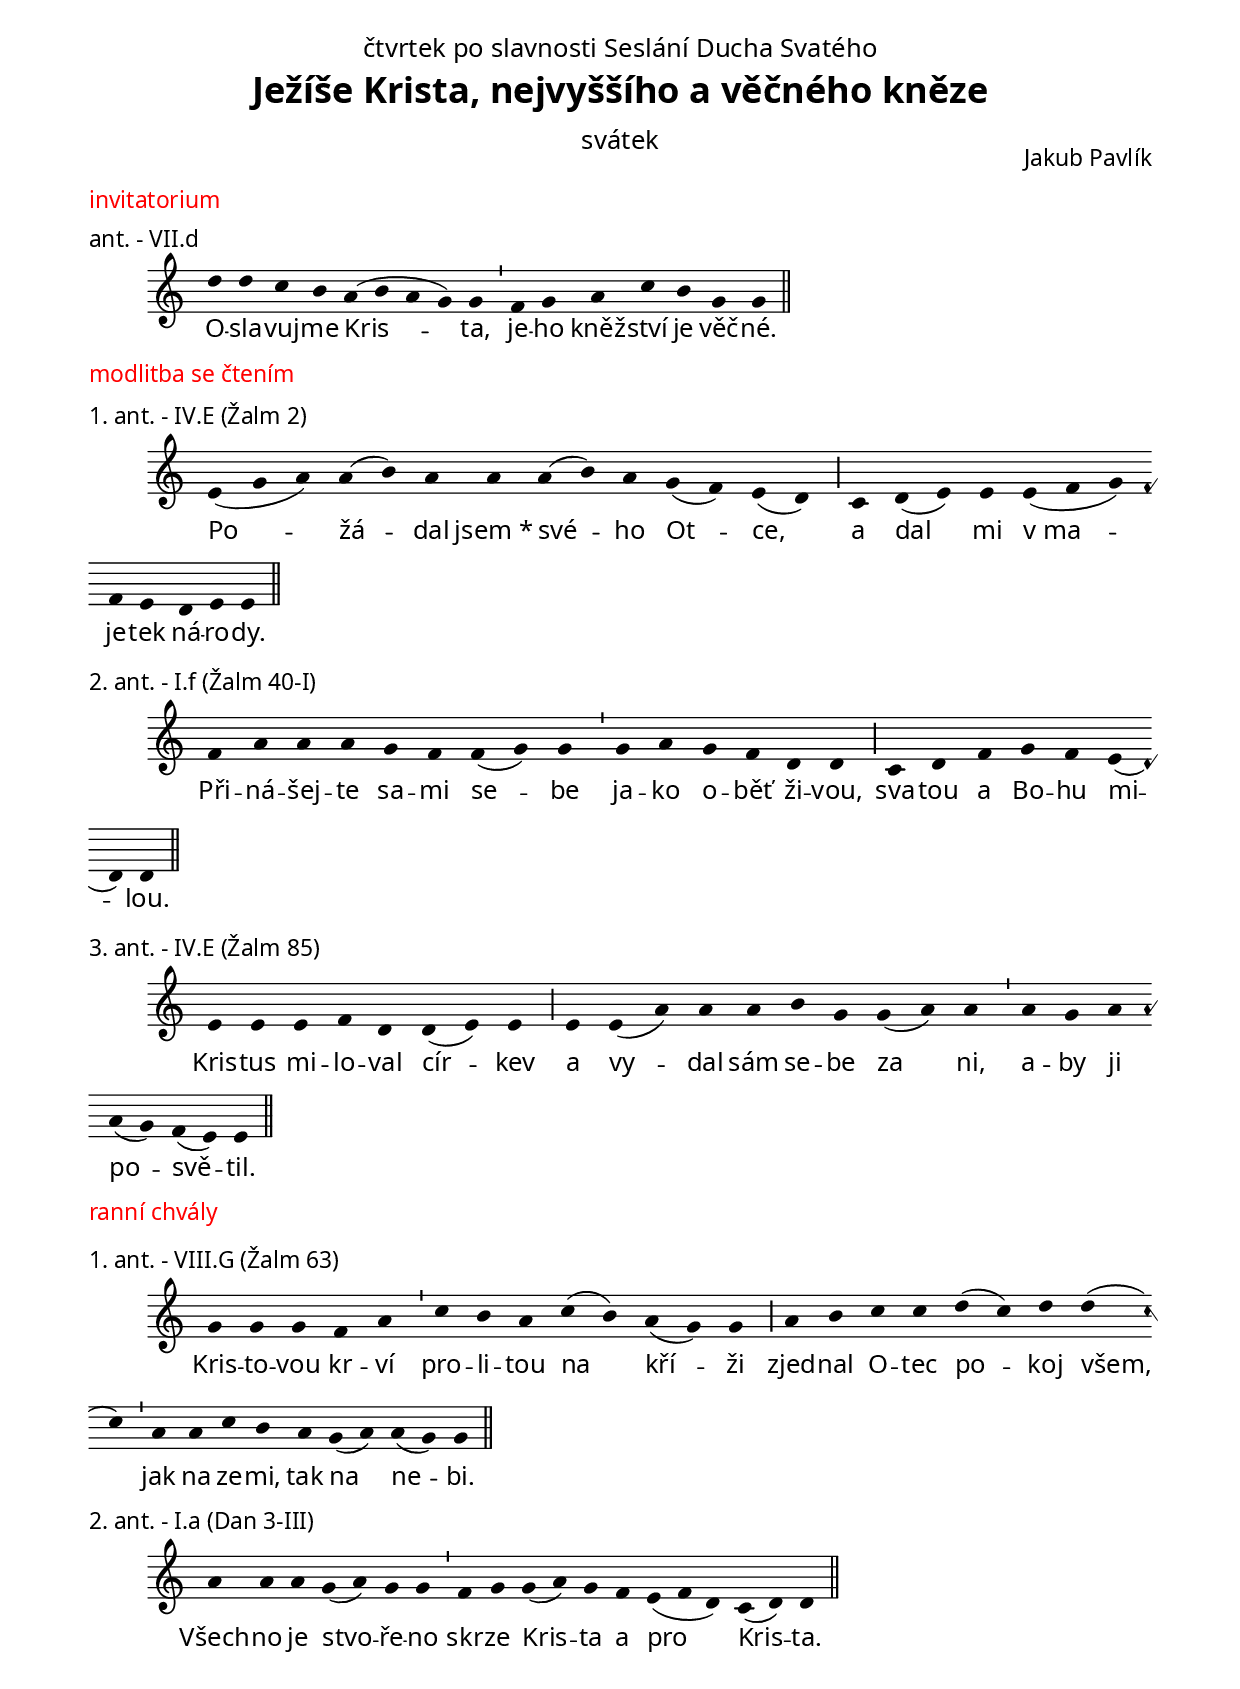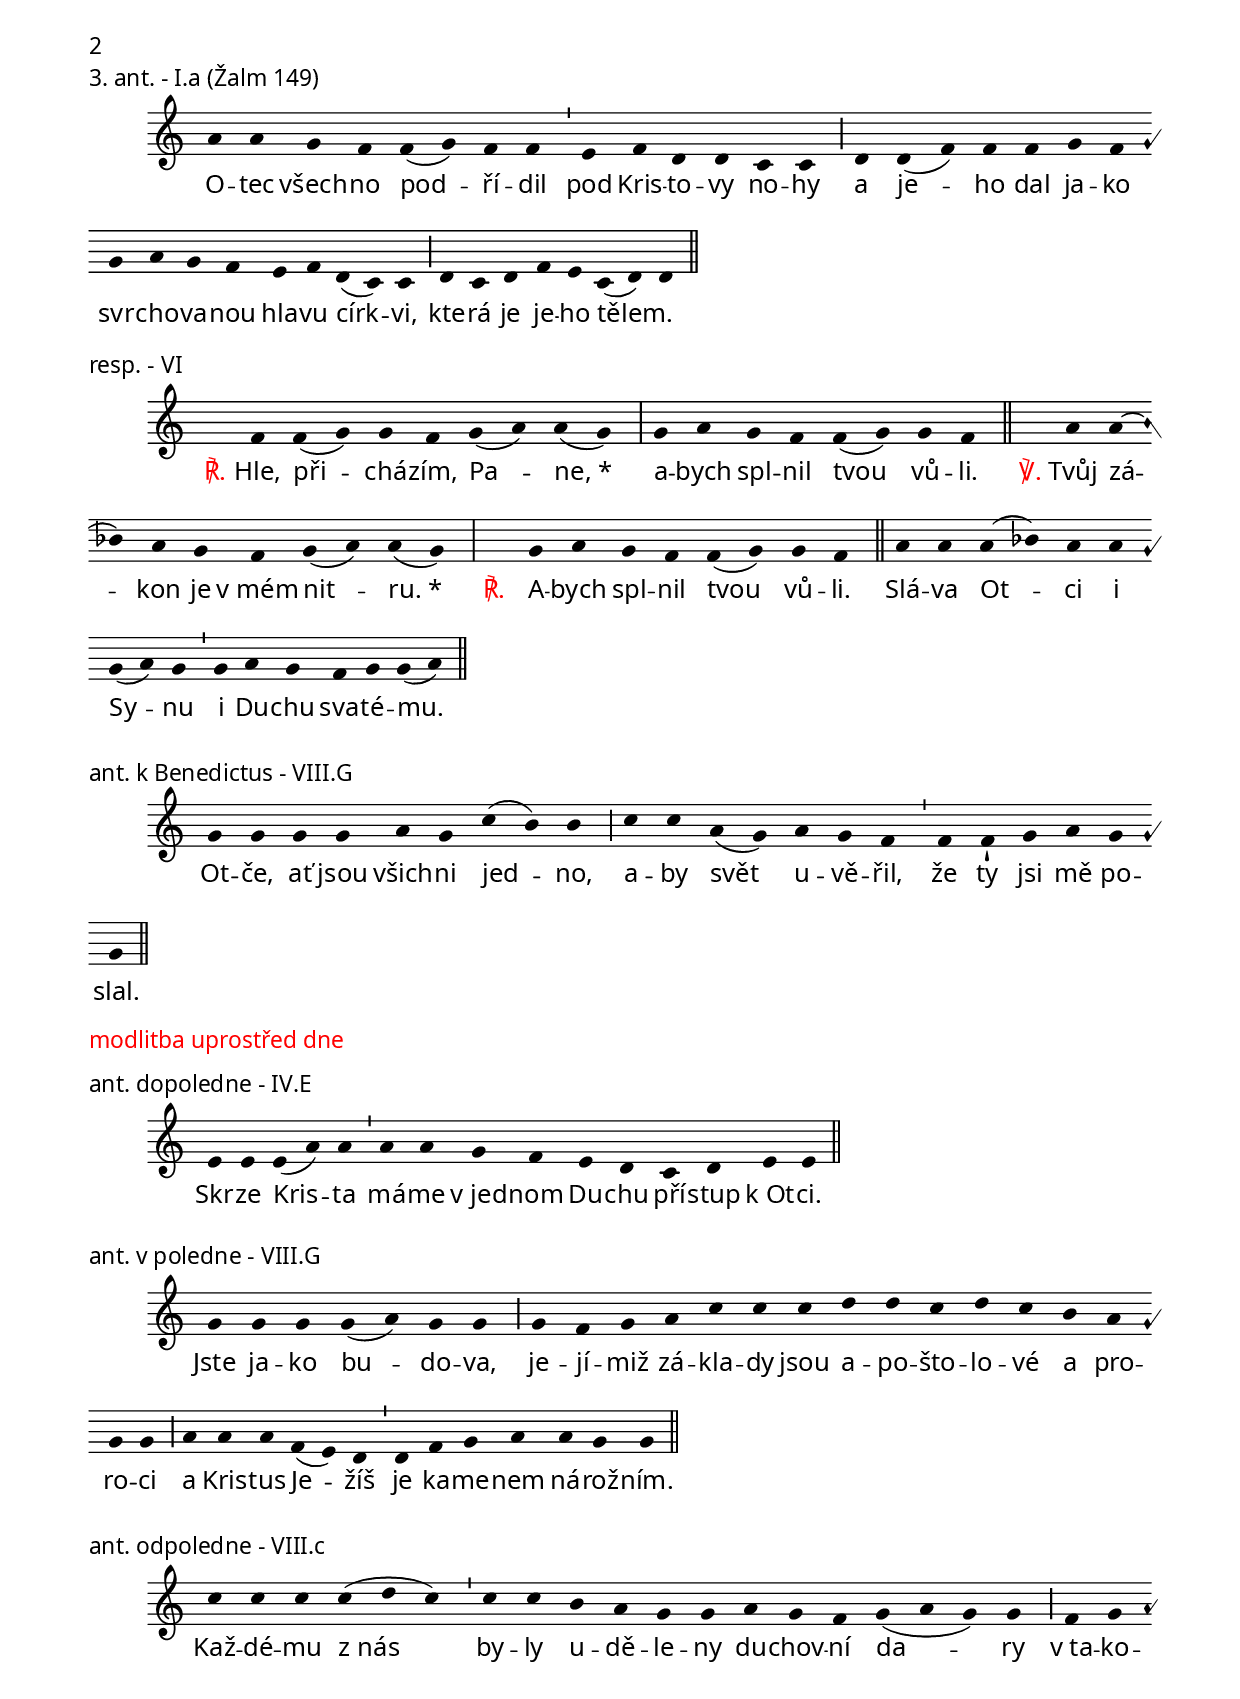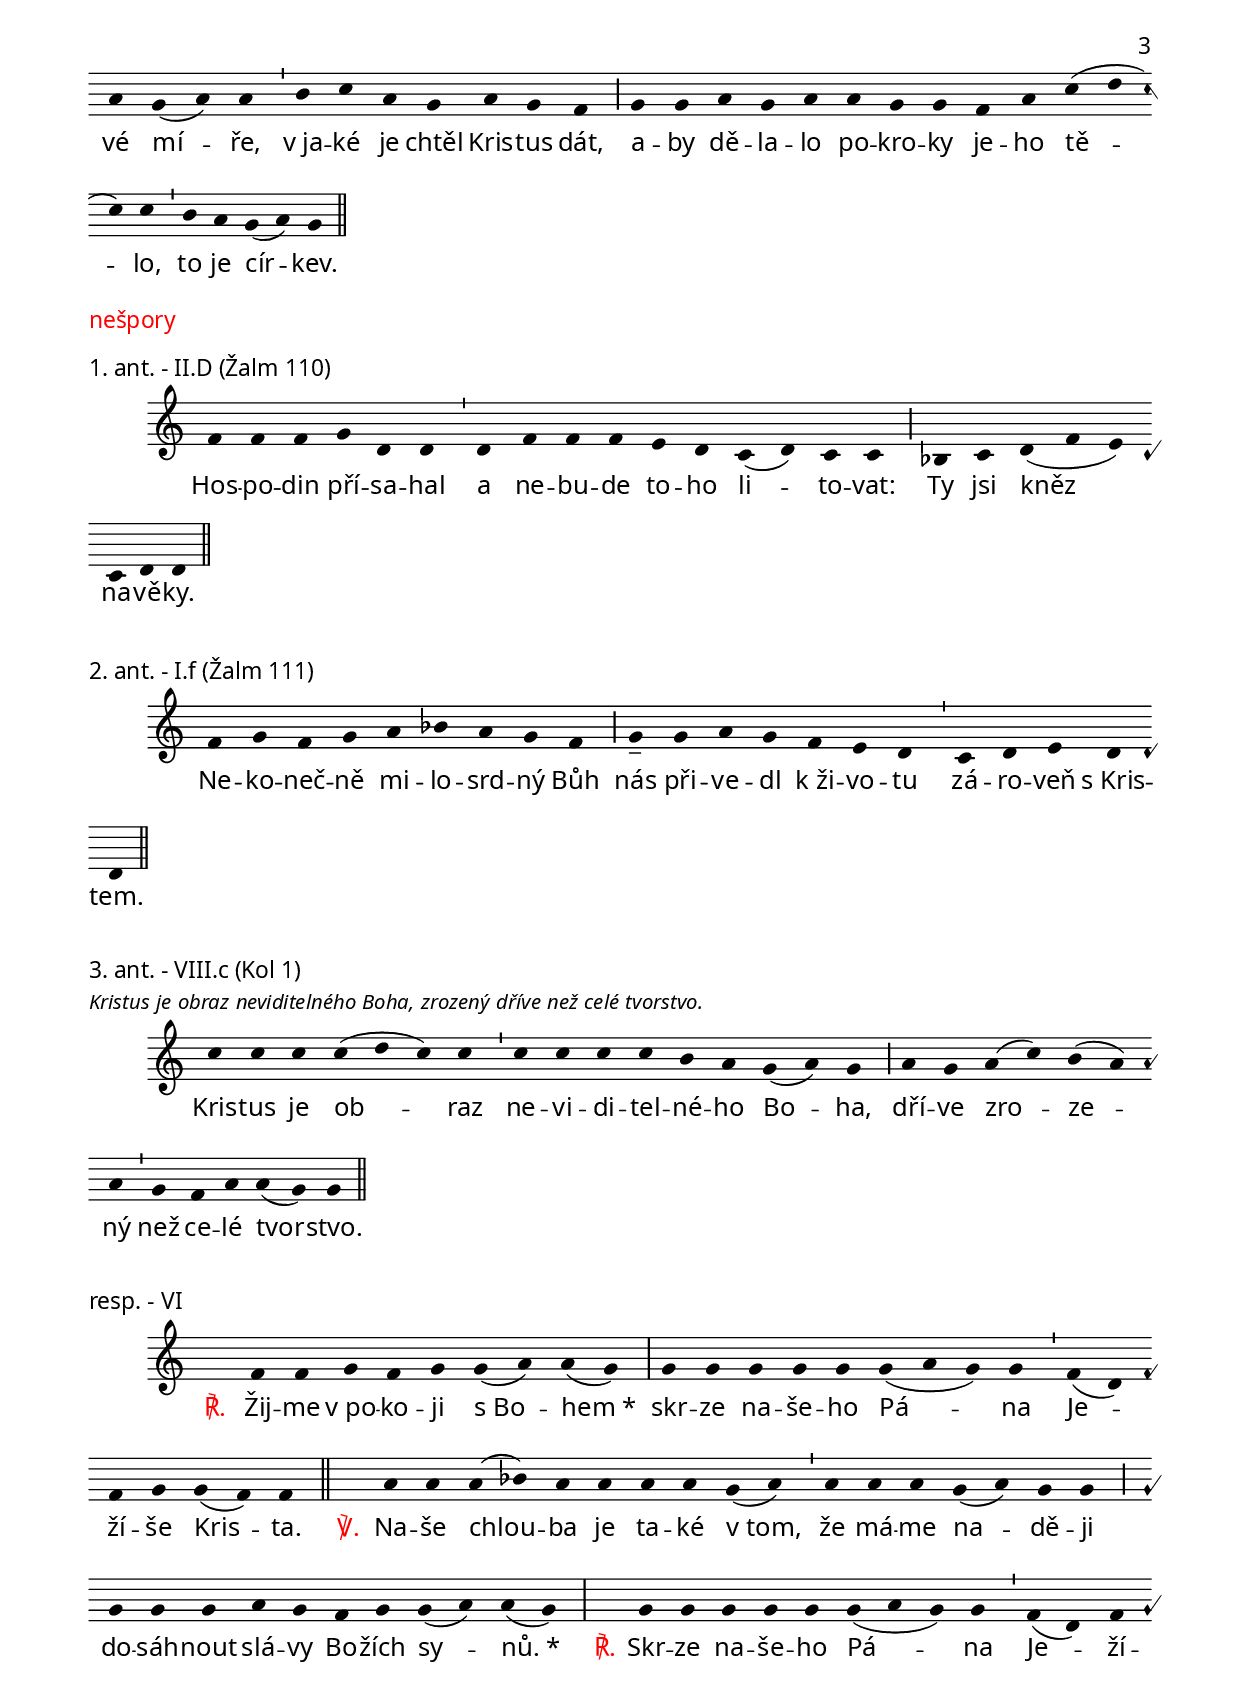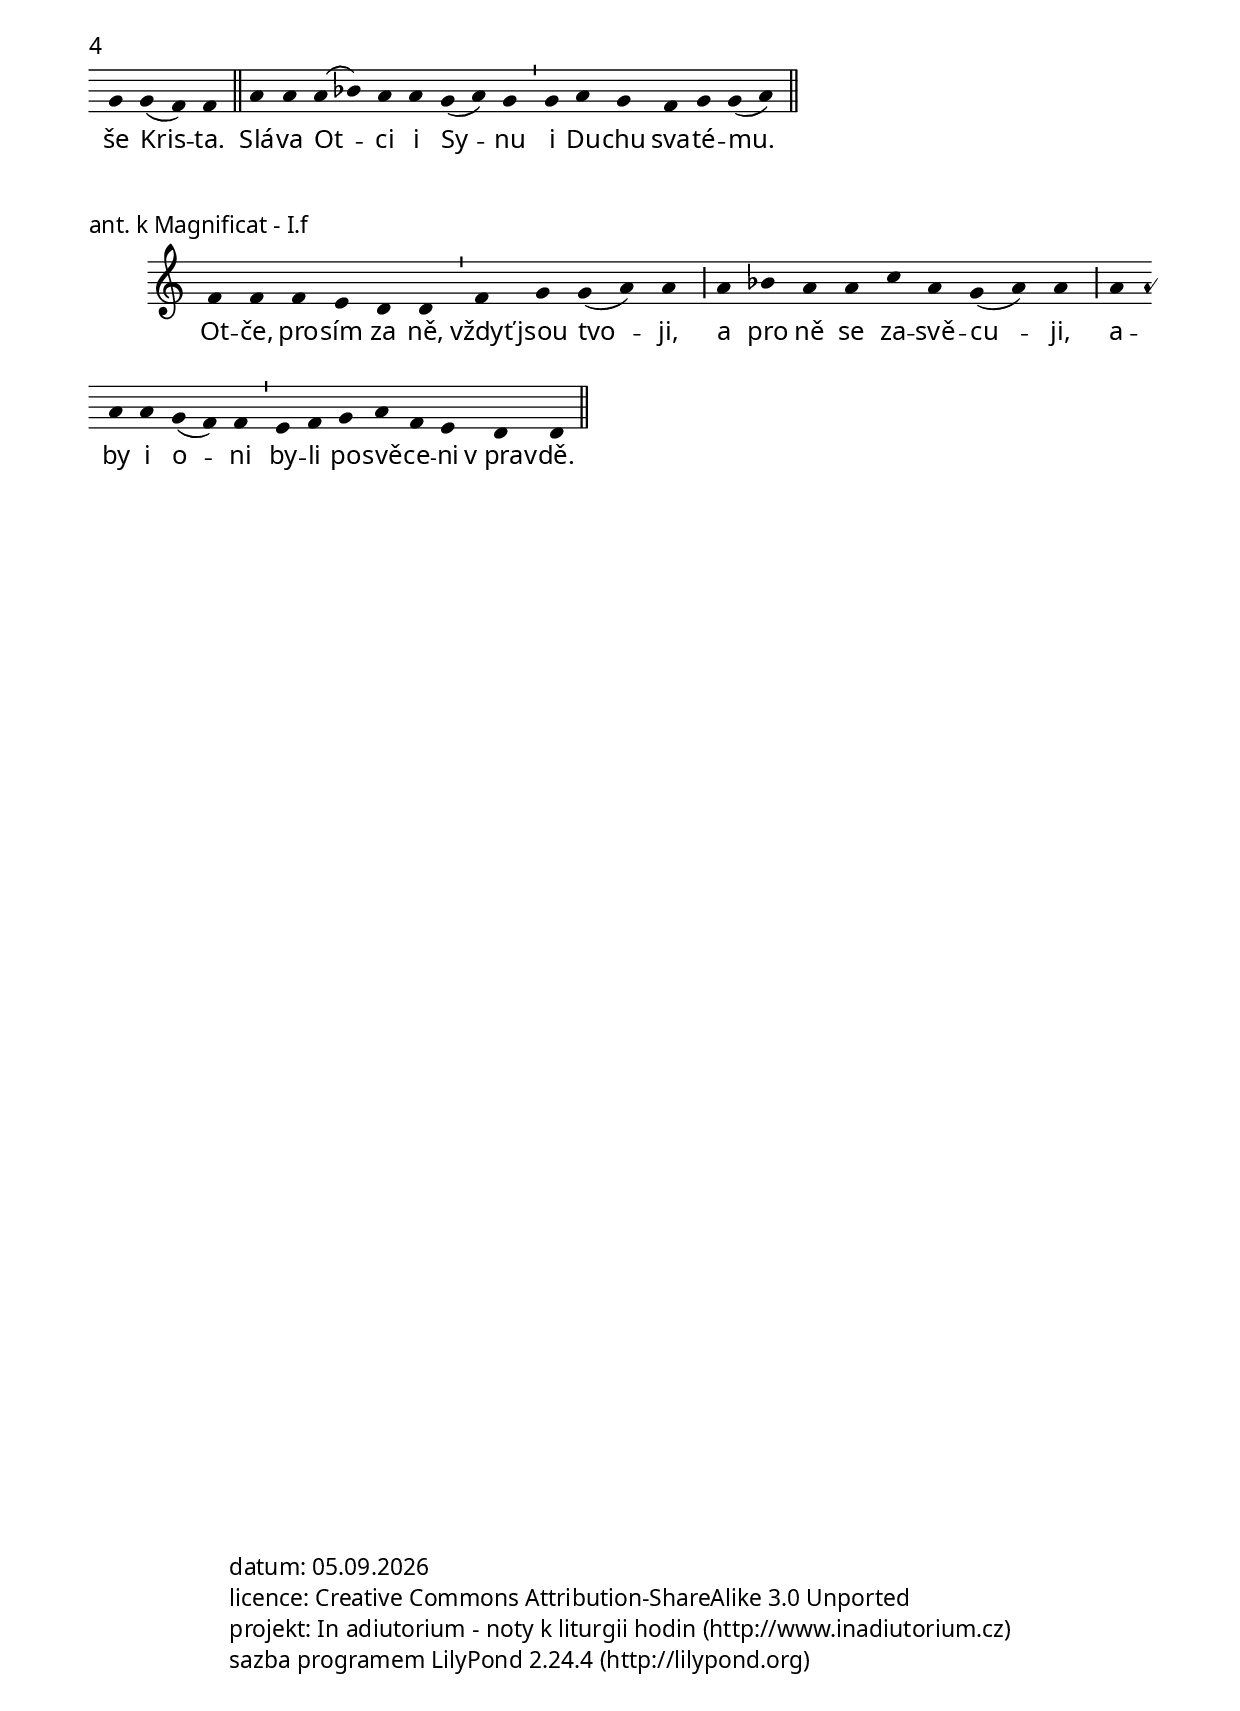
\version "2.19.16"

\include "spolecne.ly"
\include "dilyresponsorii.ly"

\header {
  title = \markup\titleSvatek
            "Ježíše Krista, nejvyššího a věčného kněze"
            "svátek"
            "čtvrtek po slavnosti Seslání Ducha Svatého"
  composer = "Jakub Pavlík"
}

\markup {\nadpisHodinka {"invitatorium"}}

\score {
  \relative c'' {
    \choralniRezim
    d4 d c b a( b a g) g \barMin
    f g a c b g g \barFinalis
  }
  \addlyrics {
    O -- sla -- vuj -- me Kris -- ta,
    je -- ho kněž -- ství je věč -- né.
  }
  \header {
    quid = "ant."
    modus = "VII"
    differentia = "d"
    psalmus = ""
    id = "invit"
    piece = \markup {\sestavTitulekBezZalmu}
  }
}

\markup {\nadpisHodinka {"modlitba se čtením"}}

\score {
    \relative c' {
      \choralniRezim
      e4( g a) a( b) a a a( b) a g( f) e( d) \barMaior
      c d( e) e e( f g) f e d e e \barFinalis
    }
    \addlyrics {
      Po -- žá -- dal jsem_* své -- ho Ot -- ce,
      a dal mi v_ma -- je -- tek ná -- ro -- dy.
    }
    \header {
      quid = "1. ant."
      modus = "IV"
      differentia = "E"
      psalmus = "Žalm 2"
      fial = "velikonoce_velikonocnioktav.ly#po-mc-a2?zacatek"
      id = "mc-a1"
      piece = \markup {\sestavTitulek}
    }
  }

\score {
  \relative c' {
    \choralniRezim
    f4 a a a g f f( g) g \barMin
    g a g f d d \barMaior
    c d f g f e( d) d \barFinalis
  }
  \addlyrics {
    Při -- ná -- šej -- te sa -- mi se -- be
    ja -- ko o -- běť ži -- vou,
    sva -- tou a Bo -- hu mi -- lou.

  }
  \header {
    quid = "2. ant."
    modus = "I"
    differentia = "f"
    psalmus = "Žalm 40-I"
    id = "mc-a2"
    piece = \markup {\sestavTitulek}
  }
}

\score {
  \relative c' {
    \choralniRezim
    e4 e e f d d( e) e \barMaior
    e e( a) a a b g g( a) a \barMin
    a g a a( g) f( e) e \barFinalis
  }
  \addlyrics {
    Kris -- tus mi -- lo -- val cír -- kev
    a vy -- dal sám se -- be za ni,
    a -- by ji po -- svě -- til.
  }
  \header {
    quid = "3. ant."
    modus = "IV"
    differentia = "E"
    psalmus = "Žalm 85"
    id = "mc-a3"
    piece = \markup {\sestavTitulek}
  }
}

\markup {\nadpisHodinka {"ranní chvály"}}

\score {
  \relative c'' {
    \choralniRezim
    g4 g g f a \barMin
    c b a c( b) a( g) g \barMaior
    a b c c d( c) d d( c) \barMin
    a a c b a g( a) a( g) g \barFinalis
  }
  \addlyrics {
    Kris -- to -- vou kr -- ví
    pro -- li -- tou na kří -- ži
    zjed -- nal O -- tec po -- koj všem,
    jak na ze -- mi, tak na ne -- bi.
  }
  \header {
    quid = "1. ant."
    modus = "VIII"
    differentia = "G"
    psalmus = "Žalm 63"
    id = "rch-a1"
    piece = \markup {\sestavTitulek}
  }
}

\score {
  \relative c'' {
    \choralniRezim
    a4 a a g( a) g g \barMin
    f g g( a) g f e( f d) c( d) d \barFinalis
  }
  \addlyrics {
    Všech -- no je stvo -- ře -- no
    skr -- ze Kris -- ta a pro Kris -- ta.
  }
  \header {
    quid = "2. ant."
    modus = "I"
    differentia = "a"
    psalmus = "Dan 3-III"
    id = "rch-a2"
    piece = \markup {\sestavTitulek}
  }
}

\score {
  \relative c'' {
    \choralniRezim
    a4 a g f f( g) f f \barMin
    e f d d c c \barMaior
    d d( f) f f g f g a g f e f d( c) c \barMaior
    d c d f e c( d) d \barFinalis
  }
  \addlyrics {
    O -- tec všech -- no pod -- ří -- dil
    pod Kris -- to -- vy no -- hy
    a je -- ho dal ja -- ko svr -- cho -- va -- nou hla -- vu círk -- vi,
    kte -- rá je je -- ho tělem.
  }
  \header {
    quid = "3. ant."
    modus = "I"
    differentia = "a"
    psalmus = "Žalm 149"
    id = "rch-a3"
    piece = \markup {\sestavTitulek}
  }
}

\score {
  \relative c' {
    \choralniRezim

    % R
    \neviditelna f
    f4 f( g) g f g( a) a( g) \barMax
    g a g f f( g) g f \barFinalis
    % V
    \neviditelna a
    a4 a( bes) a g f g( a) a( g) \barMax
    % R
    \neviditelna a
    g a g f f( g) g f \barFinalis
    % Slava
    \respVIdoxologie \barFinalis
  }
  \addlyrics {
    \Response Hle, při -- chá -- zím, Pa -- ne,_*
    a -- bych spl -- nil tvou vů -- li.
    \Verse Tvůj zá -- kon je v_mém nit -- ru._*
    \Response A -- bych spl -- nil tvou vů -- li.
    \textRespDoxologie
  }
  \header {
    quid = "resp."
    modus = "VI"
    id = "rch-resp"
    piece = \markup {\sestavTitulekResp}
  }
}

\score {
  \relative c'' {
    \choralniRezim
    g4 g g g a g c( b) b \barMaior
    c c a( g) a g f \barMin
    f f-! g a g g \barFinalis
  }
  \addlyrics {
    Ot -- če, ať jsou všich -- ni jed -- no,
    a -- by svět u -- vě -- řil,
    že ty jsi mě po -- slal.
  }
  \header {
    quid = "ant. k Benedictus"
    modus = "VIII"
    differentia = "G"
    psalmus = ""
    % antifony/velikonoce_nedeleC.ly#viimag1 ma hodne podobny text,
    % ale utrzek nesel samostatne pouzit.
    placet = "postup _všichni jedno_ je nezpěvný"
    id = "rch-aben"
    piece = \markup {\sestavTitulekBezZalmu}
  }
}

\markup {\nadpisHodinka {"modlitba uprostřed dne"}}

\score {
  \relative c' {
    \choralniRezim
    e4 e e( a) a \barMin
    a a g f e d c d e e \barFinalis
  }
  \addlyrics {
    Skr -- ze Kris -- ta
    má -- me v_jed -- nom Du -- chu pří -- stup k_Ot -- ci.
  }
  \header {
    quid = "ant. dopoledne"
    modus = "IV"
    differentia = "E"
    psalmus = ""
    placet = "lépe"
    id = "tercie"
    piece = \markup {\sestavTitulekBezZalmu}
  }
}

\score {
  \relative c'' {
    \choralniRezim
    g4 g g g( a) g g \barMaior
    g f g a c c
    c d d c d c b a g g \barMaior
    a a a f( e) d \barMin
    d f g a a g g \barFinalis
  }
  \addlyrics {
    Jste ja -- ko bu -- do -- va,
    je -- jí -- miž zá -- kla -- dy
    jsou a -- po -- što -- lo -- vé a pro -- ro -- ci
    a Kris -- tus Je -- žíš
    je ka -- me -- nem ná -- rož -- ním.
  }
  \header {
    quid = "ant. v poledne"
    modus = "VIII"
    differentia = "G"
    psalmus = ""
    id = "sexta"
    piece = \markup {\sestavTitulekBezZalmu}
  }
}

\score {
  \relative c'' {
    \choralniRezim
    c4 c c c( d c) \barMin
    c c b a g g a g f g( a g) g \barMaior
    f g a g( a) a \barMin
    b c a g a g f \barMaior
    g g a g a a g g f a c( d c) c \barMin
    b a g( a) g \barFinalis
  }
  \addlyrics {
    Kaž -- dé -- mu z_nás
    by -- ly u -- dě -- le -- ny du -- chov -- ní da -- ry
    v_ta -- ko -- vé mí -- ře,
    v_ja -- ké je chtěl Kris -- tus dát,
    a -- by dě -- la -- lo po -- kro -- ky je -- ho tě -- lo,
    to je cír -- kev.
  }
  \header {
    quid = "ant. odpoledne"
    modus = "VIII"
    differentia = "c"
    psalmus = ""
    placet = "nápadně a nelibě moc torculů"
    id = "nona"
    piece = \markup {\sestavTitulekBezZalmu}
  }
}

\markup {\nadpisHodinka {"nešpory"}}

\score {
  \relative c' {
    \choralniRezim
    f4 f f g d d \barMin
    d f f f e d c( d) c c \barMaior
    bes c d( f e) c d d \barFinalis
  }
  \addlyrics {
    Hos -- po -- din pří -- sa -- hal
    a ne -- bu -- de to -- ho li -- to -- vat:
    Ty jsi kněz na -- vě -- ky.

  }
  \header {
    quid = "1. ant."
    modus = "II"
    differentia = "D"
    psalmus = "Žalm 110"
    id = "ne-a1"
    piece = \markup {\sestavTitulek}
  }
}

\score {
  \relative c' {
    \choralniRezim
    f g f g a bes a g f \barMaior
    g-- g a g f e d \barMin
    c d e d d \barFinalis
  }
  \addlyrics {
    Ne -- ko -- neč -- ně mi -- lo -- srd -- ný Bůh
    nás při -- ve -- dl k_ži -- vo -- tu
    zá -- ro -- veň s_Kris -- tem.
  }
  \header {
    quid = "2. ant."
    modus = "I"
    differentia = "f"
    psalmus = "Žalm 111"
    % motiv není převzat doslovně
    fial = "antifony/pust_tyden4.ly#ne-1ne-a3?cast"
    id = "ne-a2"
    piece = \markup {\sestavTitulek}
  }
}

\score {
  \relative c'' {
    \choralniRezim
    c4 c c c( d c) c \barMin
    c c c c b a g( a) g \barMaior
    a g a( c) b( a) a \barMin
    g f a a( g) g \barFinalis
  }
  \addlyrics {
    Kris -- tus je ob -- raz
    ne -- vi -- di -- tel -- né -- ho Bo -- ha,
    dří -- ve zro -- ze -- ný
    než ce -- lé tvor -- stvo.
  }
  \header {
    textus_approbatus = "Kristus je obraz neviditelného Boha,
    zrozený dříve než celé tvorstvo."
    quid = "3. ant."
    modus = "VIII"
    differentia = "c"
    psalmus = "Kol 1"
    id = "ne-a3"
    piece = \markup {\sestavTitulek}
  }
}

\score {
  \relative c' {
    \choralniRezim

    % R
    \neviditelna f
    f4 f g f g g( a) a( g) \barMax
    g g g g g g( a g) g \barMin f( d) f g g( f) f \barFinalis
    % V
    \neviditelna a
    a4 a a( bes) a a a a g( a) \barMin
    a a a g( a) g g \barMaior
    g g g a g f g g( a) a( g) \barMax
    % R
    \neviditelna a
    g g g g g g( a g) g \barMin f( d) f g g( f) f \barFinalis
    % Slava
    \respVIdoxologie \barFinalis
  }
  \addlyrics {
    \Response Žij -- me v_po -- ko -- ji s_Bo -- hem_*
    skr -- ze na -- še -- ho Pá -- na Je -- ží -- še Kris -- ta.
    \Verse Na -- še chlou -- ba je ta -- ké v_tom,
    že má -- me na -- dě -- ji
    do -- sáh -- nout slá -- vy Bo -- žích sy -- nů._*
    \Response Skr -- ze na -- še -- ho Pá -- na Je -- ží -- še Kris -- ta.
    \textRespDoxologie
  }
  \header {
    quid = "resp."
    modus = "VI"
    id = "ne-resp"
    piece = \markup {\sestavTitulekResp}
  }
}

\score {
  \relative c' {
    \choralniRezim
    f4 f f e d d \barMin
    f g g( a) a \barMaior
    a bes a a c a g( a) a \barMaior
    a a a g( f) f \barMin
    e f g a f e d d \barFinalis
  }
  \addlyrics {
    Ot -- če, pro -- sím za ně,
    vždyť jsou tvo -- ji,
    a pro ně se za -- svě -- cu -- ji,
    a -- by i o -- ni
    by -- li po -- svě -- ce -- ni v_prav -- dě.
  }
  \header {
    quid = "ant. k Magnificat"
    modus = "I"
    differentia = "f"
    psalmus = ""
    id = "ne-amag"
    piece = \markup {\sestavTitulekBezZalmu}
  }
}